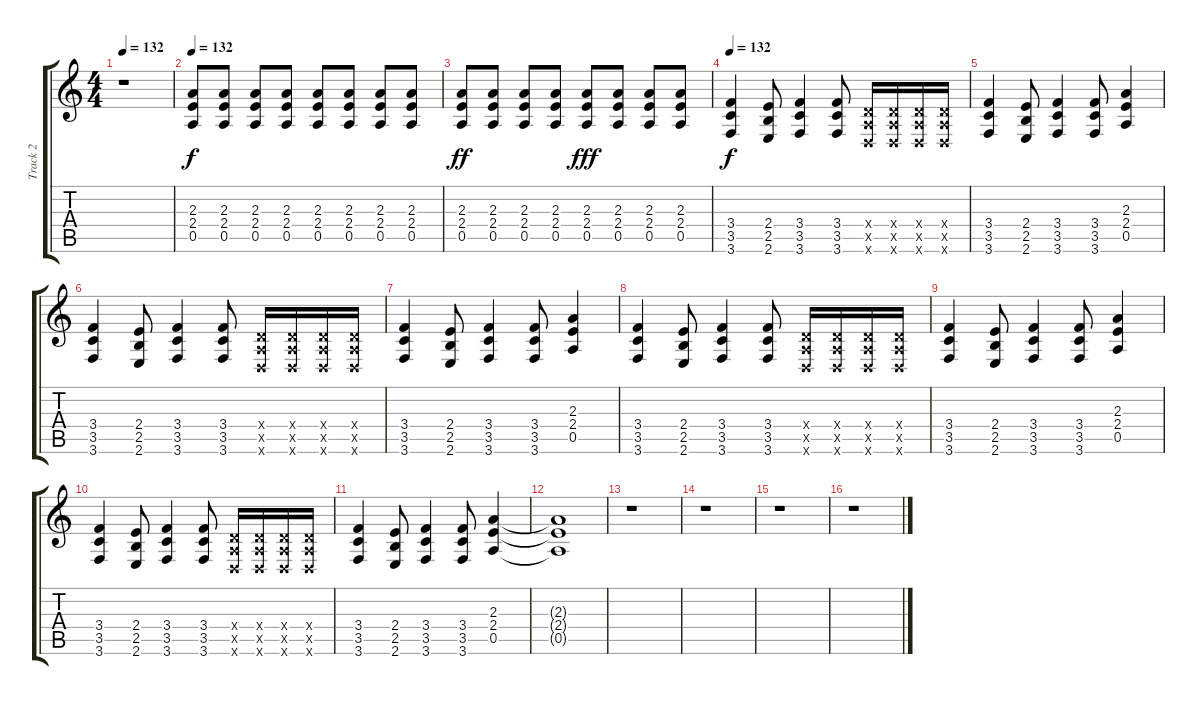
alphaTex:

\track ("Track 2" "Track 2") {instrument distortionguitar}
\staff {score tabs}
\tuning (E4 B3 G3 D3 A2 D2) {hide}
\ts (4 4)
\tempo 132
\clef g2
\ks c
r.1{dy fff} |
\tempo 132
(2.3 2.4 0.5).8{dy f} (2.3 2.4 0.5).8 (2.3 2.4 0.5).8 (2.3 2.4 0.5).8 (2.3 2.4 0.5).8 (2.3 2.4 0.5).8 (2.3 2.4 0.5).8 (2.3 2.4 0.5).8 |
(2.3 2.4 0.5).8{dy ff} (2.3 2.4 0.5).8 (2.3 2.4 0.5).8 (2.3 2.4 0.5).8 (2.3 2.4 0.5).8{dy fff} (2.3 2.4 0.5).8 (2.3 2.4 0.5).8 (2.3 2.4 0.5).8 |
\tempo 132
(3.4 3.5 3.6).4{dy f} (2.4 2.5 2.6).8 (3.4 3.5 3.6).4 (3.4 3.5 3.6).8 (0.4{x} 0.5{x} 0.6{x}).16 (0.4{x} 0.5{x} 0.6{x}).16 (0.4{x} 0.5{x} 0.6{x}).16 (0.4{x} 0.5{x} 0.6{x}).16 |
(3.4 3.5 3.6).4 (2.4 2.5 2.6).8 (3.4 3.5 3.6).4 (3.4 3.5 3.6).8 (2.3 2.4 0.5).4 |
(3.4 3.5 3.6).4 (2.4 2.5 2.6).8 (3.4 3.5 3.6).4 (3.4 3.5 3.6).8 (0.4{x} 0.5{x} 0.6{x}).16 (0.4{x} 0.5{x} 0.6{x}).16 (0.4{x} 0.5{x} 0.6{x}).16 (0.4{x} 0.5{x} 0.6{x}).16 |
(3.4 3.5 3.6).4 (2.4 2.5 2.6).8 (3.4 3.5 3.6).4 (3.4 3.5 3.6).8 (2.3 2.4 0.5).4 |
(3.4 3.5 3.6).4 (2.4 2.5 2.6).8 (3.4 3.5 3.6).4 (3.4 3.5 3.6).8 (0.4{x} 0.5{x} 0.6{x}).16 (0.4{x} 0.5{x} 0.6{x}).16 (0.4{x} 0.5{x} 0.6{x}).16 (0.4{x} 0.5{x} 0.6{x}).16 |
(3.4 3.5 3.6).4 (2.4 2.5 2.6).8 (3.4 3.5 3.6).4 (3.4 3.5 3.6).8 (2.3 2.4 0.5).4 |
(3.4 3.5 3.6).4 (2.4 2.5 2.6).8 (3.4 3.5 3.6).4 (3.4 3.5 3.6).8 (0.4{x} 0.5{x} 0.6{x}).16 (0.4{x} 0.5{x} 0.6{x}).16 (0.4{x} 0.5{x} 0.6{x}).16 (0.4{x} 0.5{x} 0.6{x}).16 |
(3.4 3.5 3.6).4 (2.4 2.5 2.6).8 (3.4 3.5 3.6).4 (3.4 3.5 3.6).8 (2.3 2.4 0.5).4 |
(2.3{t} 2.4{t} 0.5{t}).1 |
r.1 |
r.1 |
r.1 |
r.1
